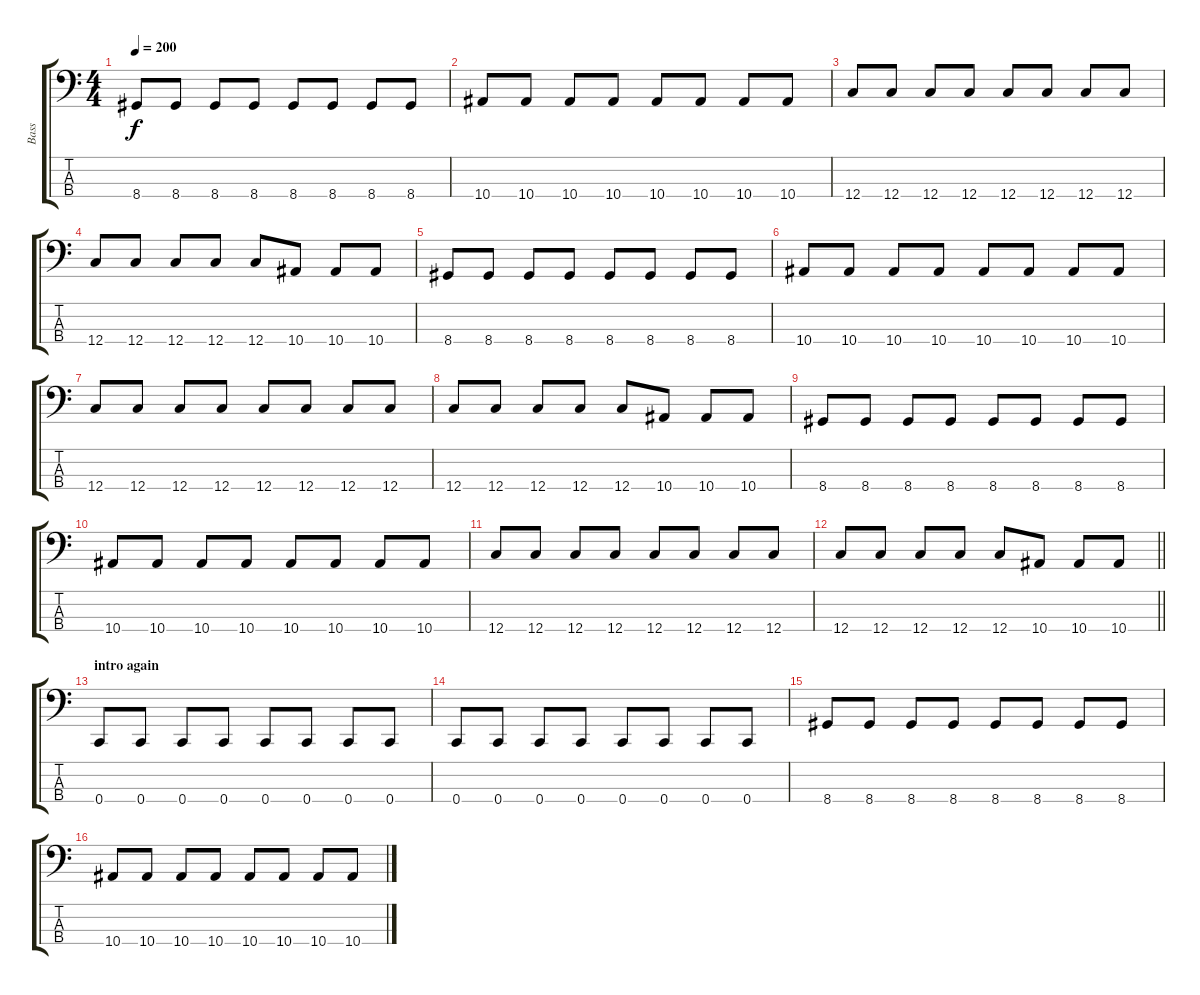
\track ("Bass" "Bass") {instrument electricbassfinger}
\staff {score tabs}
\tuning (F2 C2 G1 C1) {hide}
\ts (4 4)
\tempo 200
\clef f4
\ks c
8.4.8{dy f} 8.4.8 8.4.8 8.4.8 8.4.8 8.4.8 8.4.8 8.4.8 |
10.4.8 10.4.8 10.4.8 10.4.8 10.4.8 10.4.8 10.4.8 10.4.8 |
12.4.8 12.4.8 12.4.8 12.4.8 12.4.8 12.4.8 12.4.8 12.4.8 |
12.4.8 12.4.8 12.4.8 12.4.8 12.4.8 10.4.8 10.4.8 10.4.8 |
8.4.8 8.4.8 8.4.8 8.4.8 8.4.8 8.4.8 8.4.8 8.4.8 |
10.4.8 10.4.8 10.4.8 10.4.8 10.4.8 10.4.8 10.4.8 10.4.8 |
12.4.8 12.4.8 12.4.8 12.4.8 12.4.8 12.4.8 12.4.8 12.4.8 |
12.4.8 12.4.8 12.4.8 12.4.8 12.4.8 10.4.8 10.4.8 10.4.8 |
8.4.8 8.4.8 8.4.8 8.4.8 8.4.8 8.4.8 8.4.8 8.4.8 |
10.4.8 10.4.8 10.4.8 10.4.8 10.4.8 10.4.8 10.4.8 10.4.8 |
12.4.8 12.4.8 12.4.8 12.4.8 12.4.8 12.4.8 12.4.8 12.4.8 |
\barLineRight lightlight
12.4.8 12.4.8 12.4.8 12.4.8 12.4.8 10.4.8 10.4.8 10.4.8 |
\section ("" "intro again")
0.4.8 0.4.8 0.4.8 0.4.8 0.4.8 0.4.8 0.4.8 0.4.8 |
0.4.8 0.4.8 0.4.8 0.4.8 0.4.8 0.4.8 0.4.8 0.4.8 |
8.4.8 8.4.8 8.4.8 8.4.8 8.4.8 8.4.8 8.4.8 8.4.8 |
10.4.8 10.4.8 10.4.8 10.4.8 10.4.8 10.4.8 10.4.8 10.4.8
